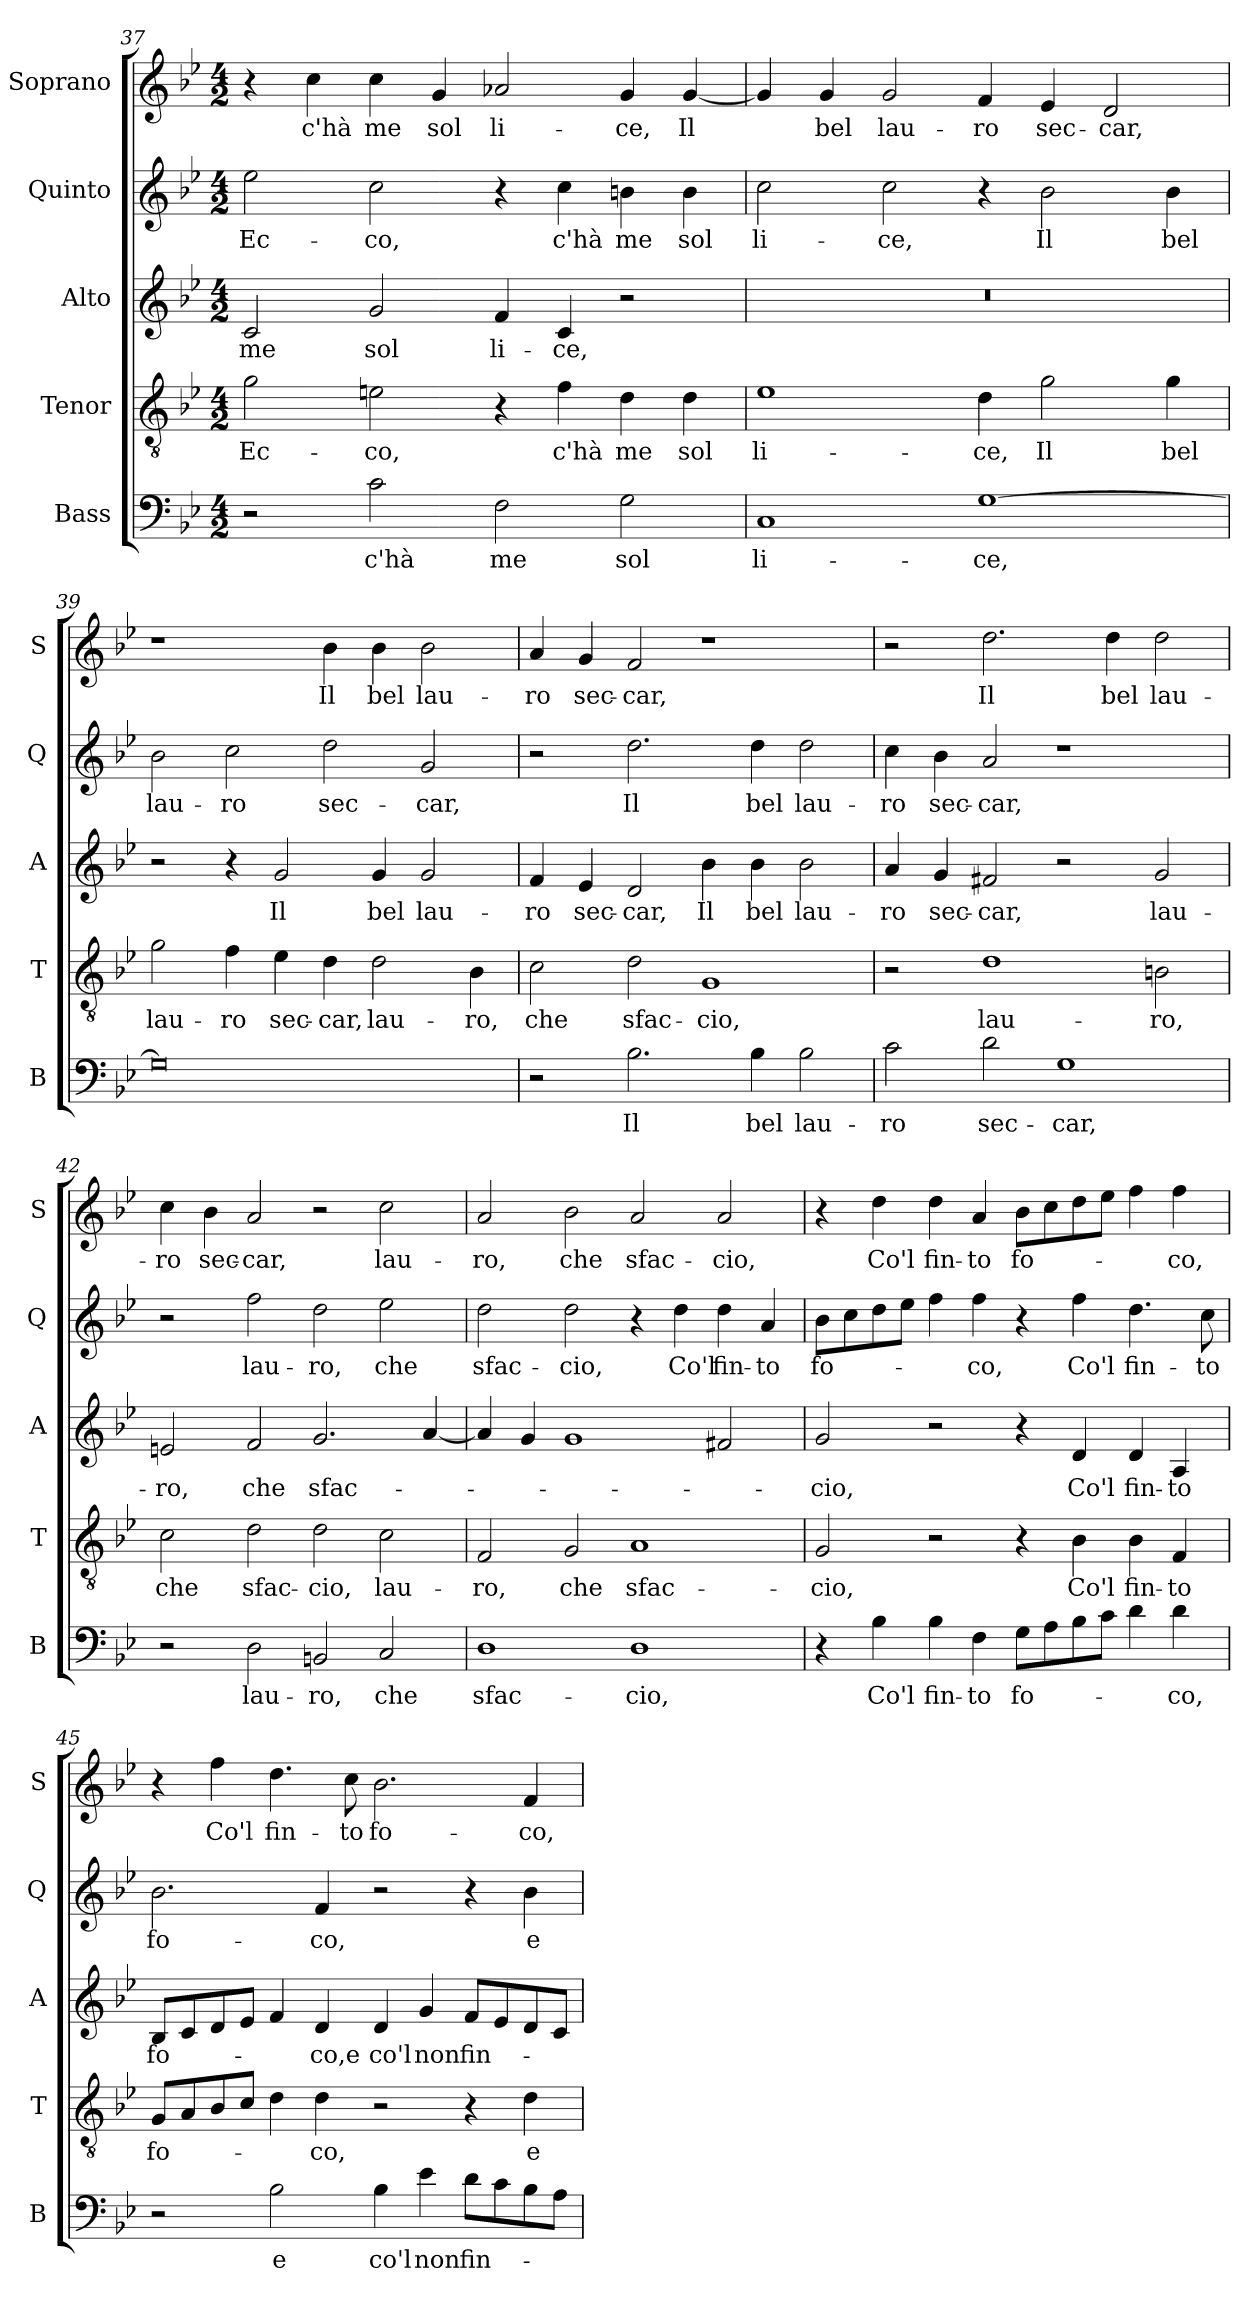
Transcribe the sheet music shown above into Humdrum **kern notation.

**kern	**text	**kern	**text	**kern	**text	**kern	**text	**kern	**text
*part5	*part5	*part4	*part4	*part3	*part3	*part2	*part2	*part1	*part1
*staff5	*staff5	*staff4	*staff4	*staff3	*staff3	*staff2	*staff2	*staff1	*staff1
*I"Bass	*	*I"Tenor	*	*I"Alto	*	*I"Quinto	*	*I"Soprano	*
*I'B	*	*I'T	*	*I'A	*	*I'Q	*	*I'S	*
*clefF4	*	*clefGv2	*	*clefG2	*	*clefG2	*	*clefG2	*
*k[b-e-]	*	*k[b-e-]	*	*k[b-e-]	*	*k[b-e-]	*	*k[b-e-]	*
*B-:	*	*B-:	*	*B-:	*	*B-:	*	*B-:	*
*M4/2	*	*M4/2	*	*M4/2	*	*M4/2	*	*M4/2	*
=37	=37	=37	=37	=37	=37	=37	=37	=37	=37
!	!	!	!LO:LY:b	!	!LO:LY:b	!	!LO:LY:b	!	!
2r	.	2g\	Ec-	2c/	me	2ee-\	Ec-	4r	.
!	!	!	!	!	!	!	!	!	!LO:LY:b
.	.	.	.	.	.	.	.	4cc\	c'hà
!	!LO:LY:b	!	!LO:LY:b	!	!LO:LY:b	!	!LO:LY:b	!	!LO:LY:b
2c\	c'hà	2en\	-co,	2g/	sol	2cc\	-co,	4cc\	me
!	!	!	!	!	!	!	!	!	!LO:LY:b
.	.	.	.	.	.	.	.	4g/	sol
!	!LO:LY:b	!	!	!	!LO:LY:b	!	!	!	!LO:LY:b
2F\	me	4r	.	4f/	li-	4r	.	2a-X/	li-
!	!	!	!LO:LY:b	!	!LO:LY:b	!	!LO:LY:b	!	!
.	.	4f\	c'hà	4c/	-ce,	4cc\	c'hà	.	.
!	!LO:LY:b	!	!LO:LY:b	!	!	!	!LO:LY:b	!	!LO:LY:b
2G\	sol	4d\	me	2r	.	4bn\	me	4g/	-ce,
!	!	!	!LO:LY:b	!	!	!	!LO:LY:b	!	!LO:LY:b
.	.	4d\	sol	.	.	4b\	sol	[4g/	Il
=38	=38	=38	=38	=38	=38	=38	=38	=38	=38
!	!LO:LY:b	!	!LO:LY:b	!	!	!	!LO:LY:b	!	!
1C	li-	1e-	li-	0r	.	2cc\	li-	4g/]	.
!	!	!	!	!	!	!	!	!	!LO:LY:b
.	.	.	.	.	.	.	.	4g/	bel
!	!	!	!	!	!	!	!LO:LY:b	!	!LO:LY:b
.	.	.	.	.	.	2cc\	-ce,	2g/	lau-
!	!LO:LY:b	!	!LO:LY:b	!	!	!	!	!	!LO:LY:b
[1G	-ce,	4d\	-ce,	.	.	4r	.	4f/	-ro
!	!	!	!LO:LY:b	!	!	!	!LO:LY:b	!	!LO:LY:b
.	.	2g\	Il	.	.	2b-\	Il	4e-/	sec-
!	!	!	!	!	!	!	!	!	!LO:LY:b
.	.	.	.	.	.	.	.	2d/	-car,
!	!	!	!LO:LY:b	!	!	!	!LO:LY:b	!	!
.	.	4g\	bel	.	.	4b-\	bel	.	.
!!LO:LB:g=z
=39	=39	=39	=39	=39	=39	=39	=39	=39	=39
!	!	!	!LO:LY:b	!	!	!	!LO:LY:b	!	!
0G]	.	2g\	lau-	2r	.	2b-\	lau-	1r	.
!	!	!	!LO:LY:b	!	!	!	!LO:LY:b	!	!
.	.	4f\	-ro	4r	.	2cc\	-ro	.	.
!	!	!	!LO:LY:b	!	!LO:LY:b	!	!	!	!
.	.	4e-\	sec-	2g/	Il	.	.	.	.
!	!	!	!LO:LY:b	!	!	!	!LO:LY:b	!	!LO:LY:b
.	.	4d\	-car,	.	.	2dd\	sec-	4b-\	Il
!	!	!	!LO:LY:b	!	!LO:LY:b	!	!	!	!LO:LY:b
.	.	2d\	lau-	4g/	bel	.	.	4b-\	bel
!	!	!	!	!	!LO:LY:b	!	!LO:LY:b	!	!LO:LY:b
.	.	.	.	2g/	lau-	2g/	-car,	2b-\	lau-
!	!	!	!LO:LY:b	!	!	!	!	!	!
.	.	4B-\	-ro,	.	.	.	.	.	.
=40	=40	=40	=40	=40	=40	=40	=40	=40	=40
!	!	!	!LO:LY:b	!	!LO:LY:b	!	!	!	!LO:LY:b
2r	.	2c\	che	4f/	-ro	2r	.	4a/	-ro
!	!	!	!	!	!LO:LY:b	!	!	!	!LO:LY:b
.	.	.	.	4e-/	sec-	.	.	4g/	sec-
!	!LO:LY:b	!	!LO:LY:b	!	!LO:LY:b	!	!LO:LY:b	!	!LO:LY:b
2.B-\	Il	2d\	sfac-	2d/	-car,	2.dd\	Il	2f/	-car,
!	!	!	!LO:LY:b	!	!LO:LY:b	!	!	!	!
.	.	1G	-cio,	4b-\	Il	.	.	1r	.
!	!LO:LY:b	!	!	!	!LO:LY:b	!	!LO:LY:b	!	!
4B-\	bel	.	.	4b-\	bel	4dd\	bel	.	.
!	!LO:LY:b	!	!	!	!LO:LY:b	!	!LO:LY:b	!	!
2B-\	lau-	.	.	2b-\	lau-	2dd\	lau-	.	.
=41	=41	=41	=41	=41	=41	=41	=41	=41	=41
!	!LO:LY:b	!	!	!	!LO:LY:b	!	!LO:LY:b	!	!
2c\	-ro	2r	.	4a/	-ro	4cc\	-ro	2r	.
!	!	!	!	!	!LO:LY:b	!	!LO:LY:b	!	!
.	.	.	.	4g/	sec-	4b-\	sec-	.	.
!	!LO:LY:b	!	!LO:LY:b	!	!LO:LY:b	!	!LO:LY:b	!	!LO:LY:b
2d\	sec-	1d	lau-	2f#X/	-car,	2a/	-car,	2.dd\	Il
!	!LO:LY:b	!	!	!	!	!	!	!	!
1G	-car,	.	.	2r	.	1r	.	.	.
!	!	!	!	!	!	!	!	!	!LO:LY:b
.	.	.	.	.	.	.	.	4dd\	bel
!	!	!	!LO:LY:b	!	!LO:LY:b	!	!	!	!LO:LY:b
.	.	2Bn\	-ro,	2g/	lau-	.	.	2dd\	lau-
!!LO:LB:g=z
=42	=42	=42	=42	=42	=42	=42	=42	=42	=42
!	!	!	!LO:LY:b	!	!LO:LY:b	!	!	!	!LO:LY:b
2r	.	2c\	che	2en/	-ro,	2r	.	4cc\	-ro
!	!	!	!	!	!	!	!	!	!LO:LY:b
.	.	.	.	.	.	.	.	4b-\	sec-
!	!LO:LY:b	!	!LO:LY:b	!	!LO:LY:b	!	!LO:LY:b	!	!LO:LY:b
2D\	lau-	2d\	sfac-	2f/	che	2ff\	lau-	2a/	-car,
!	!LO:LY:b	!	!LO:LY:b	!	!LO:LY:b	!	!LO:LY:b	!	!
2BBn/	-ro,	2d\	-cio,	2.g/	sfac-	2dd\	-ro,	2r	.
!	!LO:LY:b	!	!LO:LY:b	!	!	!	!LO:LY:b	!	!LO:LY:b
2C/	che	2c\	lau-	.	.	2ee-\	che	2cc\	lau-
.	.	.	.	[4a/	.	.	.	.	.
=43	=43	=43	=43	=43	=43	=43	=43	=43	=43
!	!LO:LY:b	!	!LO:LY:b	!	!	!	!LO:LY:b	!	!LO:LY:b
1D	sfac-	2F/	-ro,	4a/]	.	2dd\	sfac-	2a/	-ro,
.	.	.	.	4g/	.	.	.	.	.
!	!	!	!LO:LY:b	!	!	!	!LO:LY:b	!	!LO:LY:b
.	.	2G/	che	1g	.	2dd\	-cio,	2b-\	che
!	!LO:LY:b	!	!LO:LY:b	!	!	!	!	!	!LO:LY:b
1D	-cio,	1A	sfac-	.	.	4r	.	2a/	sfac-
!	!	!	!	!	!	!	!LO:LY:b	!	!
.	.	.	.	.	.	4dd\	Co'l	.	.
!	!	!	!	!	!	!	!LO:LY:b	!	!LO:LY:b
.	.	.	.	2f#X/	.	4dd\	fin-	2a/	-cio,
!	!	!	!	!	!	!	!LO:LY:b	!	!
.	.	.	.	.	.	4a/	-to	.	.
=44	=44	=44	=44	=44	=44	=44	=44	=44	=44
!	!	!	!LO:LY:b	!	!LO:LY:b	!	!LO:LY:b	!	!
4r	.	2G/	-cio,	2g/	-cio,	8b-\L	fo-	4r	.
.	.	.	.	.	.	8cc\	.	.	.
!	!LO:LY:b	!	!	!	!	!	!	!	!LO:LY:b
4B-\	Co'l	.	.	.	.	8dd\	.	4dd\	Co'l
.	.	.	.	.	.	8ee-\J	.	.	.
!	!LO:LY:b	!	!	!	!	!	!	!	!LO:LY:b
4B-\	fin-	2r	.	2r	.	4ff\	.	4dd\	fin-
!	!LO:LY:b	!	!	!	!	!	!LO:LY:b	!	!LO:LY:b
4F\	-to	.	.	.	.	4ff\	-co,	4a/	-to
!	!LO:LY:b	!	!	!	!	!	!	!	!LO:LY:b
8G\L	fo-	4r	.	4r	.	4r	.	8b-\L	fo-
8A\	.	.	.	.	.	.	.	8cc\	.
!	!	!	!LO:LY:b	!	!LO:LY:b	!	!LO:LY:b	!	!
8B-\	.	4B-\	Co'l	4d/	Co'l	4ff\	Co'l	8dd\	.
8c\J	.	.	.	.	.	.	.	8ee-\J	.
!	!	!	!LO:LY:b	!	!LO:LY:b	!	!LO:LY:b	!	!
4d\	.	4B-\	fin-	4d/	fin-	4.dd\	fin-	4ff\	.
!	!LO:LY:b	!	!LO:LY:b	!	!LO:LY:b	!	!	!	!LO:LY:b
4d\	-co,	4F/	-to	4A/	-to	.	.	4ff\	-co,
!	!	!	!	!	!	!	!LO:LY:b	!	!
.	.	.	.	.	.	8cc\	-to	.	.
!!LO:PB:g=z
=45	=45	=45	=45	=45	=45	=45	=45	=45	=45
!	!	!	!LO:LY:b	!	!LO:LY:b	!	!LO:LY:b	!	!
2r	.	8G/L	fo-	8B-/L	fo-	2.b-\	fo-	4r	.
.	.	8A/	.	8c/	.	.	.	.	.
!	!	!	!	!	!	!	!	!	!LO:LY:b
.	.	8B-/	.	8d/	.	.	.	4ff\	Co'l
.	.	8c/J	.	8e-/J	.	.	.	.	.
!	!LO:LY:b	!	!	!	!	!	!	!	!LO:LY:b
2B-\	e	4d\	.	4f/	.	.	.	4.dd\	fin-
!	!	!	!LO:LY:b	!	!LO:LY:b	!	!LO:LY:b	!	!
.	.	4d\	-co,	4d/	-co,e	4f/	-co,	.	.
!	!	!	!	!	!	!	!	!	!LO:LY:b
.	.	.	.	.	.	.	.	8cc\	-to
!	!LO:LY:b	!	!	!	!LO:LY:b	!	!	!	!LO:LY:b
4B-\	co'l	2r	.	4d/	co'l	2r	.	2.b-\	fo-
!	!LO:LY:b	!	!	!	!LO:LY:b	!	!	!	!
4e-\	non	.	.	4g/	non	.	.	.	.
!	!LO:LY:b	!	!	!	!LO:LY:b	!	!	!	!
8d\L	fin-	4r	.	8f/L	fin-	4r	.	.	.
8c\	.	.	.	8e-/	.	.	.	.	.
!	!	!	!LO:LY:b	!	!	!	!LO:LY:b	!	!LO:LY:b
8B-\	.	4d\	e	8d/	.	4b-\	e	4f/	-co,
8A\J	.	.	.	8c/J	.	.	.	.	.
=	=	=	=	=	=	=	=	=	=
*-	*-	*-	*-	*-	*-	*-	*-	*-	*-
